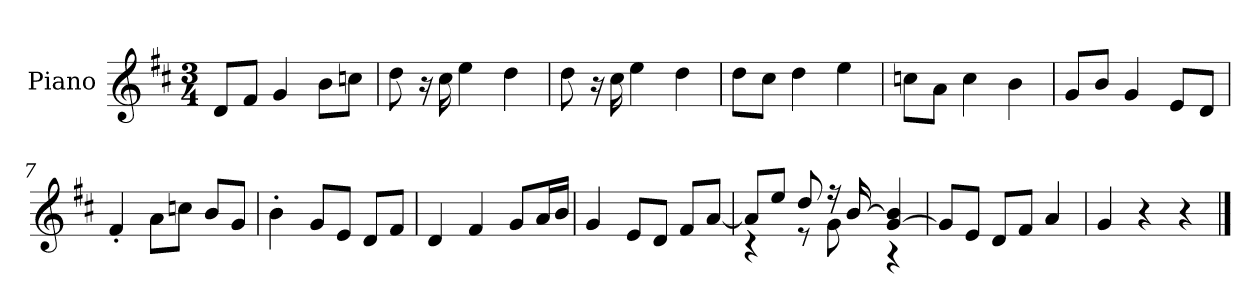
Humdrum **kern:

**kern
*part1
*staff1
*I"Piano
*I'P-no
*clefG2
*k[f#c#]
*M3/4
*MM179
=1
8d/L
8f#/J
4g/
8b\L
8ccn\J
=2
8dd\
16r
16cc#\
4ee\
4dd\
=3
8dd\
16r
16cc#\
4ee\
4dd\
=4
8dd\L
8cc#\J
4dd\
4ee\
=5
8ccn\L
8a\J
4cc\
4b\
=6
8g/L
8b/J
4g/
8e/L
8d/J
=7
4f#'/
8a\L
8ccn\J
8b/L
8g/J
!!LO:LB:g=z
=8
4b'\
8g/L
8e/J
8d/L
8f#/J
=9
4d/
4f#/
8g/L
16a/L
16b/JJ
=10
4g/
8e/L
8d/J
8f#/L
[8a/J
=11
*^
8a/L]	4r
8ee/J	.
8dd/	8r
16r	8g\
[16b/	.
[4g/ 4b/]	4r
*v	*v
=12
8g/L]
8e/J
8d/L
8f#/J
4a/
=13
4g/
4r
4r
==
*-
